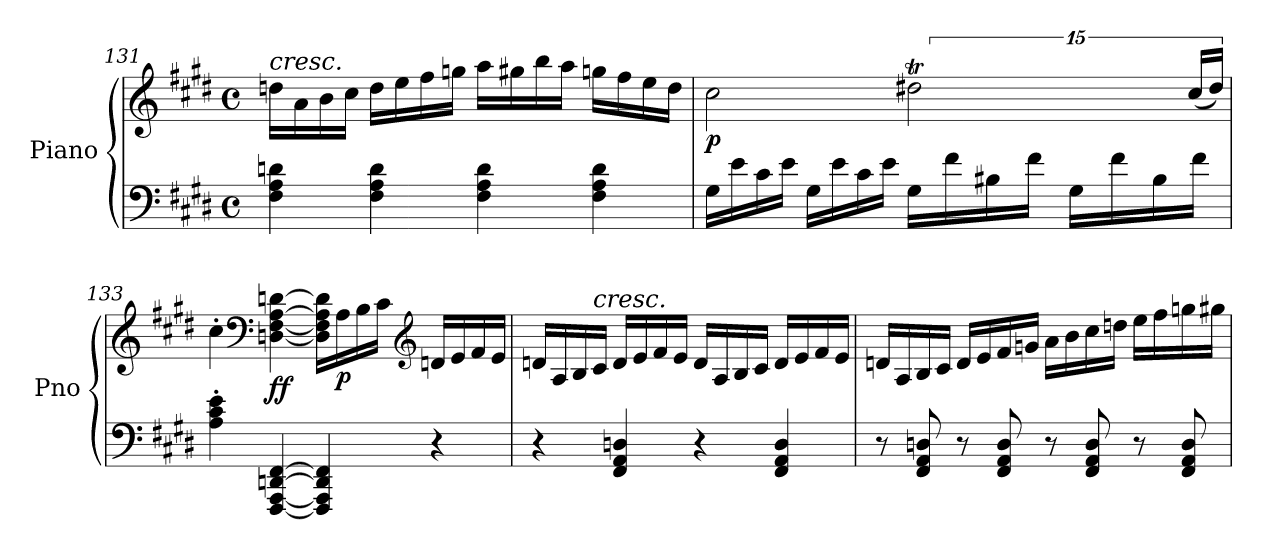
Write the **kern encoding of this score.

**kern	**kern	**dynam
*part1	*part1	*part1
*staff2	*staff1	*staff1/2
*I"Piano	*	*
*I'Pno	*	*
*clefF4	*clefG2	*
*k[f#c#g#d#]	*k[f#c#g#d#]	*
*M4/4	*M4/4	*
*met(c)	*met(c)	*
=131	=131	=131
!	!LO:TX:a:i:t=cresc.	!
4F#\ 4A\ 4dn\	16ddn\LL	.
.	16a\	.
.	16b\	.
.	16cc#\JJ	.
4F#\ 4A\ 4d\	16dd\LL	.
.	16ee\	.
.	16ff#\	.
.	16ggn\JJ	.
4F#\ 4A\ 4d\	16aa\LL	.
.	16gg#X\	.
.	16bb\	.
.	16aa\JJ	.
4F#\ 4A\ 4d\	16ggn\LL	.
.	16ff#\	.
.	16ee\	.
.	16dd\JJ	.
!!LO:LB:g=z
=132	=132	=132
*	*^	*
!	!	!	!LO:DY:b
16G#\LL	2cc#\	15%8ryy	p
16e\	.	.	.
16c#\	.	.	.
16e\JJ	.	.	.
16G#\LL	.	.	.
16e\	.	.	.
16c#\	.	.	.
16e\JJ	.	.	.
16G#\LL	2dd#Xt\	.	.
*	*	*Xtuplet	*
.	.	30ee!yy	.
16f#\	.	.	.
.	.	30dd#!yy	.
.	.	30ee!yy	.
16B#X\	.	.	.
.	.	30dd#!yy	.
.	.	30ee!yy	.
16f#\JJ	.	.	.
.	.	30dd#!yy	.
.	.	30ee!yy	.
16G#\LL	.	.	.
.	.	30dd#!yy	.
.	.	30ee!yy	.
16f#\	.	.	.
.	.	30dd#!yy	.
.	.	30eeTTT!yy	.
16B#\	.	.	.
.	.	30dd#!yy	.
.	.	(30cc#/LL	.
16f#\JJ	.	.	.
.	.	30dd#/JJ)	.
*	*v	*v	*
=133	=133	=133
4A\' 4c#\' 4e\'	4cc#'\	.
*	*clefF4	*
!	!	!LO:DY:b
[4FFF#/ [4AAA/ [4DDn/ [4FF#/	[4Dn\ [4F#\ [4A\ [4dn\	ff
4FFF#/] 4AAA/] 4DD/] 4FF#/]	16D\] 16F#\] 16A\] 16d\]LL	.
!	!	!LO:DY:b
.	16A\	p
.	16B\	.
.	16c#\JJ	.
*	*clefG2	*
4r	16dn/LL	.
.	16e/	.
.	16f#/	.
.	16e/JJ	.
=134	=134	=134
4r	16dn/LL	.
.	16A/	.
.	16B/	.
!	!LO:TX:a:i:t=cresc.	!
.	16c#/JJ	.
4FF#/ 4AA/ 4Dn/	16d/LL	.
.	16e/	.
.	16f#/	.
.	16e/JJ	.
4r	16d/LL	.
.	16A/	.
.	16B/	.
.	16c#/JJ	.
4FF#/ 4AA/ 4D/	16d/LL	.
.	16e/	.
.	16f#/	.
.	16e/JJ	.
!!LO:LB:g=z
=135	=135	=135
8r	16dn/LL	.
.	16A/	.
8FF#/ 8AA/ 8Dn/	16B/	.
.	16c#/JJ	.
8r	16d/LL	.
.	16e/	.
8FF#/ 8AA/ 8D/	16f#/	.
.	16gn/JJ	.
8r	16a\LL	.
.	16b\	.
8FF#/ 8AA/ 8D/	16cc#\	.
.	16ddn\JJ	.
8r	16ee\LL	.
.	16ff#\	.
8FF#/ 8AA/ 8D/	16ggn\	.
.	16gg#X\JJ	.
=	=	=
*-	*-	*-
